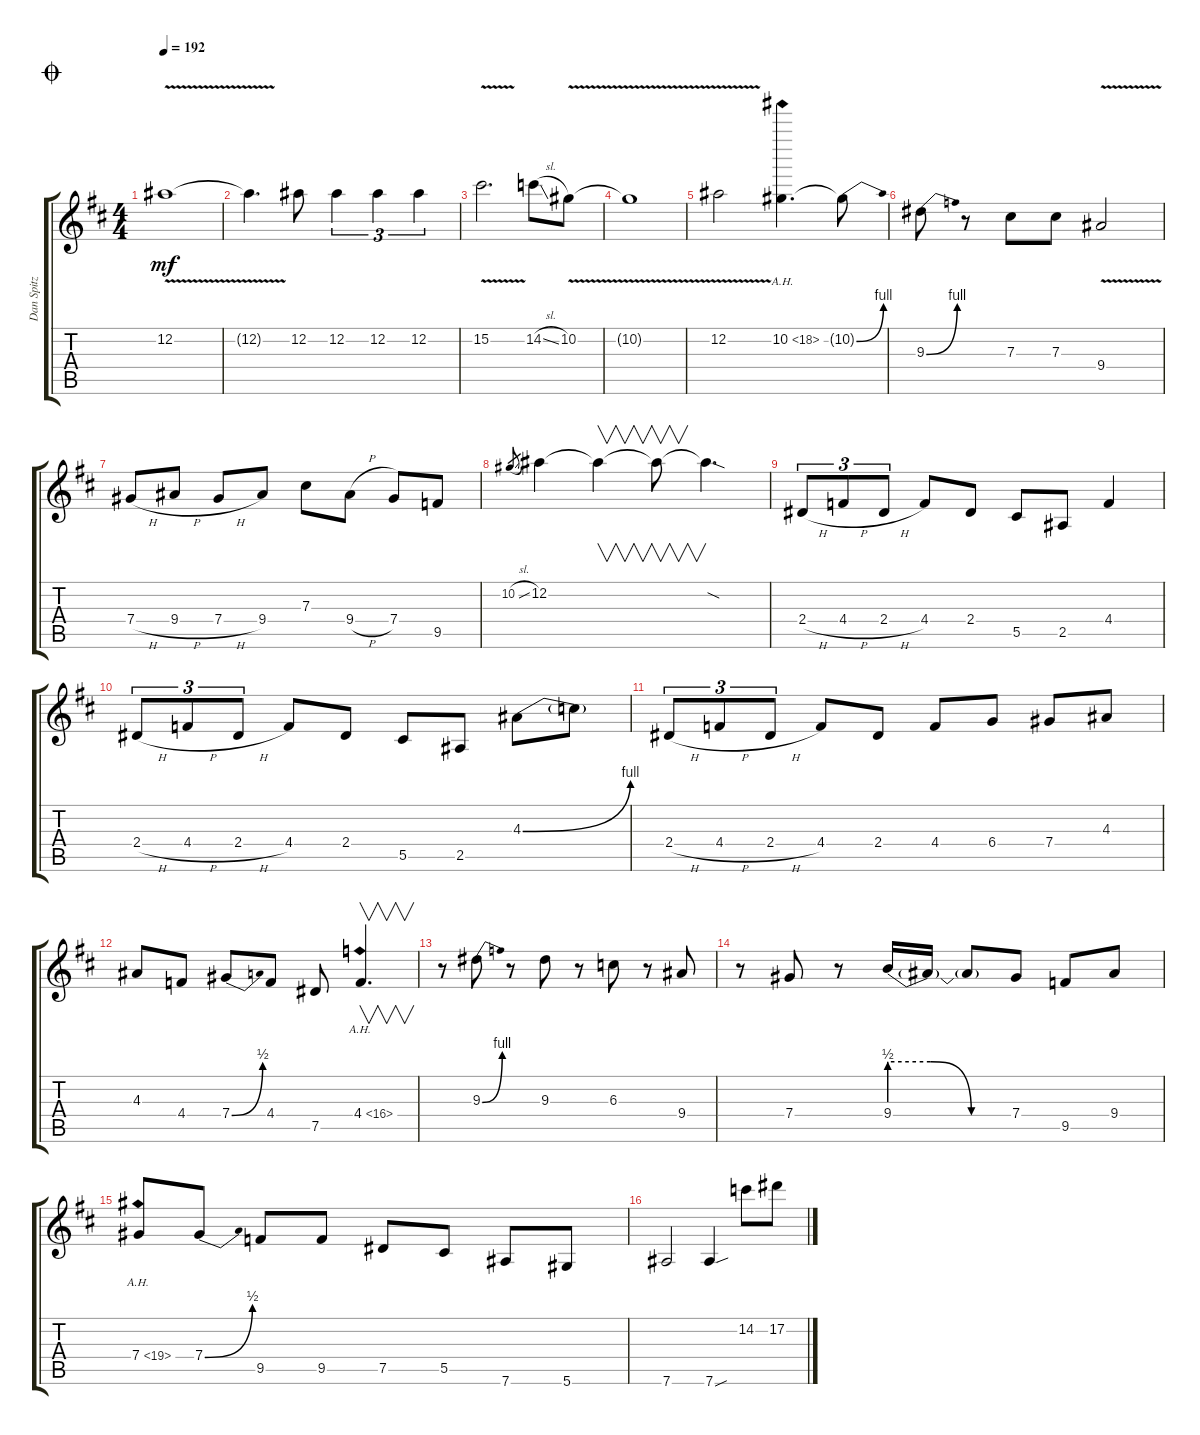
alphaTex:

\track ("Dan Spitz Lead" "Dan Spitz ") {instrument distortionguitar}
\staff {score tabs}
\tuning (Eb4 Bb3 Gb3 Db3 Ab2 Eb2) {hide}
\ts (4 4)
\jump coda
\tempo 192
\clef g2
\ks d
12.2{v}.1{dy mf} |
12.2{v t}.4{d} 12.2.8 12.2.4{tu (3 2)} 12.2.4{tu (3 2)} 12.2.4{tu (3 2)} |
15.2{v}.2{d} 14.2{sl}.8 10.2{v}.8 |
10.2{v t}.1 |
12.2{v}.2 10.2{ah 8}.4{d} 10.2{be (bend 0 0 60 4) t}.8 |
9.3{be (bend 0 0 60 4)}.8 r.8 7.3.8 7.3.8 9.4{v}.2 |
7.4{h}.8 9.4{h}.8 7.4{h}.8 9.4.8 7.3.8 9.4{h}.8 7.4.8 9.5.8 |
10.2{sl}.8{gr} 12.2.4 12.2{t}.4{v} 12.2{t}.8{v} 12.2{sod t}.4{d} |
2.4{h}.8{tu (3 2)} 4.4{h}.8{tu (3 2)} 2.4{h}.8{tu (3 2)} 4.4.8 2.4.8 5.5.8 2.5.8 4.4.4 |
2.4{h}.8{tu (3 2)} 4.4{h}.8{tu (3 2)} 2.4{h}.8{tu (3 2)} 4.4.8 2.4.8 5.5.8 2.5.8 4.3{be (bend 0 0 60 4)}.8 4.3{t}.8 |
2.4{h}.8{tu (3 2)} 4.4{h}.8{tu (3 2)} 2.4{h}.8{tu (3 2)} 4.4.8 2.4.8 4.4.8 6.4.8 7.4.8 4.3.8 |
4.3.8 4.4.8 7.4{be (bend 0 0 60 2)}.8 4.4.8 7.5.8 4.4{ah 12}.4{v d} |
r.8 9.3{be (bend 0 0 60 4)}.8 r.8 9.3.8 r.8 6.3.8 r.8 9.4.8 |
r.8 7.4.8 r.8 9.4{be (custom 0 2 20 2 40 0 60 0)}.16 9.4{t}.16 9.4{t}.8 7.4.8 9.5.8 9.4.8 |
7.4{ah 12}.8 7.4{be (bend 0 0 60 2)}.8 9.5.8 9.5.8 7.5.8 5.5.8 7.6.8 5.6.8 |
7.6.2 7.6{sou}.4 14.2.8 17.2.8
